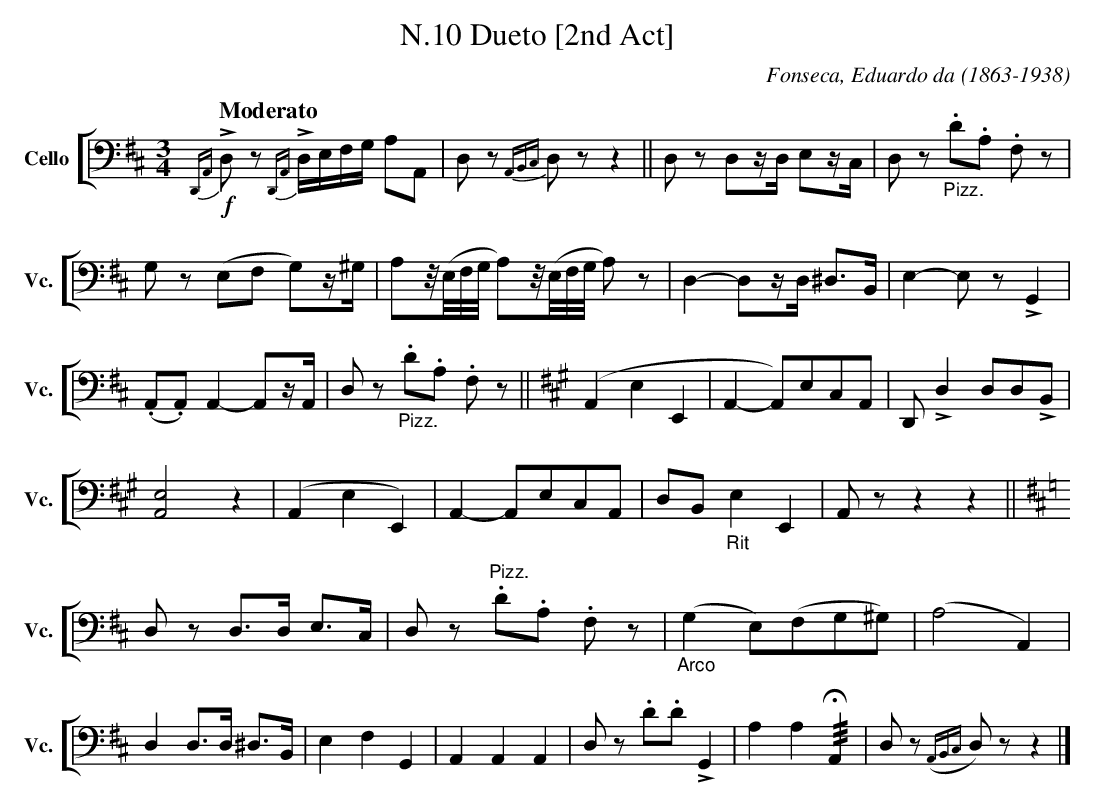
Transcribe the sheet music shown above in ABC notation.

X:1
T:N.10 Dueto [2nd Act]
C:Fonseca, Eduardo da (1863-1938)
M:3/4
L:1/4
K:D
V: 5 clef=bass name="Cello" sname="Vc."
%%staves [ 5 ]
[Q:"Moderato"] !f!{D,,A,,}!>!D,/z/ {D,,A,,}!>!D,//E,//F,//G,// A,/A,,/ | D,/z/ {A,,B,,C,}D,/z/ z || \
    D,/z/ D,/z//D,// E,/z//C,//| D,/z/"_Pizz." .D/.A,/ .F,/z/ |\
    G,/z/ (E,/F,/ G,/)z//^G,// | A,/z///(E,///F,///G,/// A,/)z///(E,///F,///G,/// A,/)z/ | \
    D,-D,/z//D,// ^D,/>B,,/ | E,-E,/z/!>!G,, | (.A,,/.A,,/) A,,-A,,/z//A,,// | \
    D,/z/"_Pizz." .D/.A,/ .F,/z/ ||[K:A](A,,E,E,, | A,,-A,,/)E,/C,/A,,/ | \
    D,,/!>!D,D,/D,/!>!B,,/ | [A,,2E,2]z | (A,,E,E,,) | A,,-A,,/E,/C,/A,,/  | \
    D,/B,,/"_Rit" E,E,, | A,,/z/zz ||[K:D] D,/z/ D,/>D,/ E,/>C,/ | \
    D,/z/"Pizz." .D/.A,/ .F,/z/ | "_Arco"(G,E,/)(F,/G,/^G,/) | (A,2A,,) | \
    D,D,/>D,/ ^D,/>B,,/ | E,F,G,,|A,,A,,A,, |D,/z/ .D/.D/!>!G,, | A,A,!///!!fermata! A,, | \
    D,/z/({A,,B,,C,} D,/)z/z |] \
